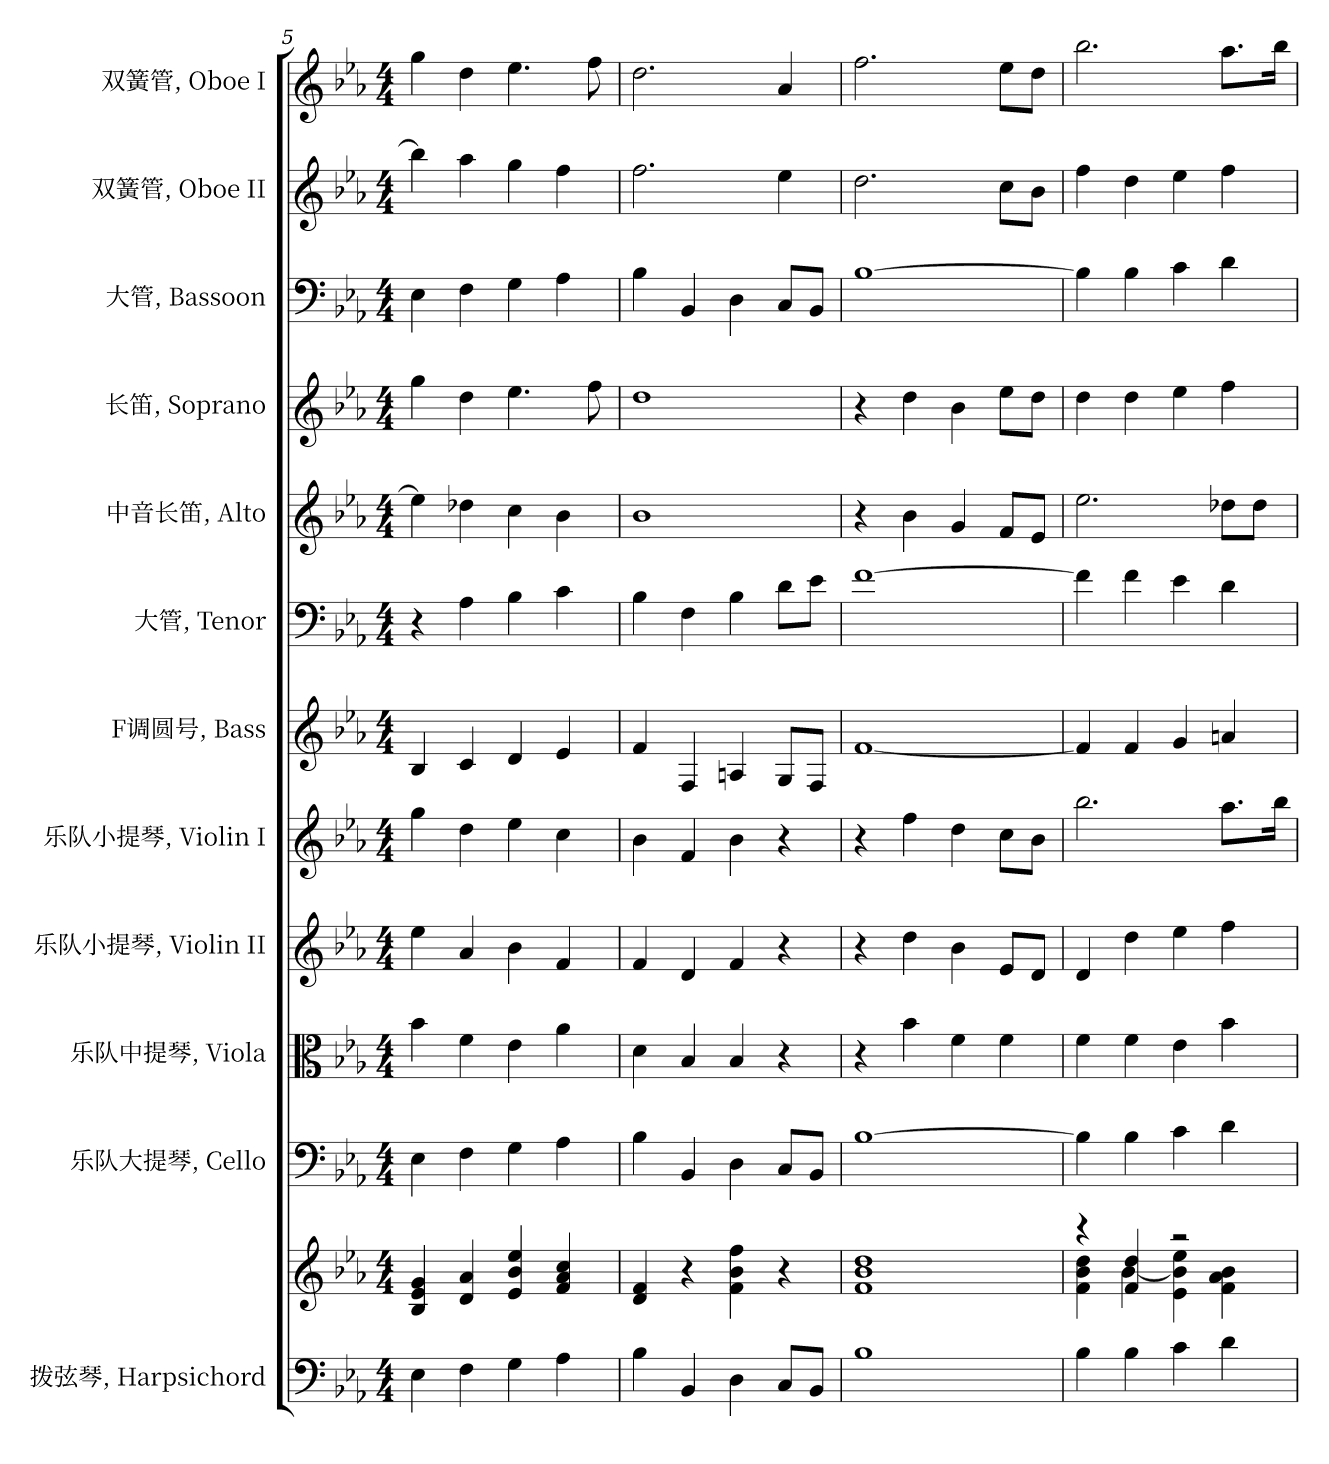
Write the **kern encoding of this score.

**kern	**kern	**kern	**kern	**kern	**kern	**kern	**kern	**kern	**kern	**kern	**kern	**kern
*part12	*part12	*part11	*part10	*part9	*part8	*part7	*part6	*part5	*part4	*part3	*part2	*part1
*staff13	*staff12	*staff11	*staff10	*staff9	*staff8	*staff7	*staff6	*staff5	*staff4	*staff3	*staff2	*staff1
*I"拨弦琴, Harpsichord	*	*I"乐队大提琴, Cello	*I"乐队中提琴, Viola	*I"乐队小提琴, Violin II	*I"乐队小提琴, Violin I	*I"F调圆号, Bass	*I"大管, Tenor	*I"中音长笛, Alto	*I"长笛, Soprano	*I"大管, Bassoon	*I"双簧管, Oboe II	*I"双簧管, Oboe I
*I'Hch.	*	*	*	*	*	*	*	*	*	*I'Bsn.	*I'Ob.	*I'Ob.
*clefF4	*clefG2	*clefF4	*clefC3	*clefG2	*clefG2	*clefG2	*clefF4	*clefG2	*clefG2	*clefF4	*clefG2	*clefG2
*	*	*	*	*	*	*ITrd4c7	*	*ITrd3c5	*	*	*	*
*k[b-e-a-]	*k[b-e-a-]	*k[b-e-a-]	*k[b-e-a-]	*k[b-e-a-]	*k[b-e-a-]	*k[b-e-a-d-]	*k[b-e-a-]	*k[b-e-]	*k[b-e-a-]	*k[b-e-a-]	*k[b-e-a-]	*k[b-e-a-]
*M4/4	*M4/4	*M4/4	*M4/4	*M4/4	*M4/4	*M4/4	*M4/4	*M4/4	*M4/4	*M4/4	*M4/4	*M4/4
=5	=5	=5	=5	=5	=5	=5	=5	=5	=5	=5	=5	=5
4E-\	4B-/ 4e-/ 4g/	4E-\	4b-\	4ee-\	4gg\	4E-/	4r	4b-\]	4gg\	4E-\	4bb-\]	4gg\
4F\	4d/ 4a-/	4F\	4f\	4a-/	4dd\	4F/	4A-\	4a-X\	4dd\	4F\	4aa-\	4dd\
4G\	4e-/ 4b-/ 4ee-/	4G\	4e-\	4b-\	4ee-\	4G/	4B-\	4g\	4.ee-\	4G\	4gg\	4.ee-\
4A-\	4f/ 4a-/ 4cc/	4A-\	4a-\	4f/	4cc\	4A-/	4c\	4f\	.	4A-\	4ff\	.
.	.	.	.	.	.	.	.	.	8ff\	.	.	8ff\
=6	=6	=6	=6	=6	=6	=6	=6	=6	=6	=6	=6	=6
4B-\	4d/ 4f/	4B-\	4d\	4f/	4b-\	4B-/	4B-\	1f	1dd	4B-\	2.ff\	2.dd\
4BB-/	4r	4BB-/	4B-/	4d/	4f/	4BB-/	4F\	.	.	4BB-/	.	.
4D\	4f\ 4b-\ 4ff\	4D\	4B-/	4f/	4b-\	4Dn/	4B-\	.	.	4D\	.	.
8C/L	4r	8C/L	4r	4r	4r	8C/L	8d\L	.	.	8C/L	4ee-\	4a-/
8BB-/J	.	8BB-/J	.	.	.	8BB-/J	8e-\J	.	.	8BB-/J	.	.
=7	=7	=7	=7	=7	=7	=7	=7	=7	=7	=7	=7	=7
1B-	1f 1b- 1dd	[1B-	4r	4r	4r	[1B-	[1f	4r	4r	[1B-	2.dd\	2.ff\
.	.	.	4b-\	4dd\	4ff\	.	.	4f\	4dd\	.	.	.
.	.	.	4f\	4b-\	4dd\	.	.	4d/	4b-\	.	.	.
.	.	.	4f\	8e-/L	8cc\L	.	.	8c/L	8ee-\L	.	8cc\L	8ee-\L
.	.	.	.	8d/J	8b-\J	.	.	8B-/J	8dd\J	.	8b-\J	8dd\J
=8	=8	=8	=8	=8	=8	=8	=8	=8	=8	=8	=8	=8
*	*^	*	*	*	*	*	*	*	*	*	*	*
4B-\	4r	4f\ 4b-\ 4dd\	4B-\]	4f\	4d/	2.bb-\	4B-/]	4f\]	2.b-\	4dd\	4B-\]	4ff\	2.bb-\
4B-\	4f/ 4dd/	[4b-\	4B-\	4f\	4dd\	.	4B-/	4f\	.	4dd\	4B-\	4dd\	.
4c\	2r	4e-\ 4b-\] 4ee-\	4c\	4e-\	4ee-\	.	4c/	4e-\	.	4ee-\	4c\	4ee-\	.
4d\	.	4f\ 4a-\ 4b-\	4d\	4b-\	4ff\	8.aa-\L	4dn/	4d\	8a-X\L	4ff\	4d\	4ff\	8.aa-\L
.	.	.	.	.	.	.	.	.	8a-\J	.	.	.	.
.	.	.	.	.	.	16bb-\Jk	.	.	.	.	.	.	16bb-\Jk
*	*v	*v	*	*	*	*	*	*	*	*	*	*	*
=	=	=	=	=	=	=	=	=	=	=	=	=
*-	*-	*-	*-	*-	*-	*-	*-	*-	*-	*-	*-	*-
